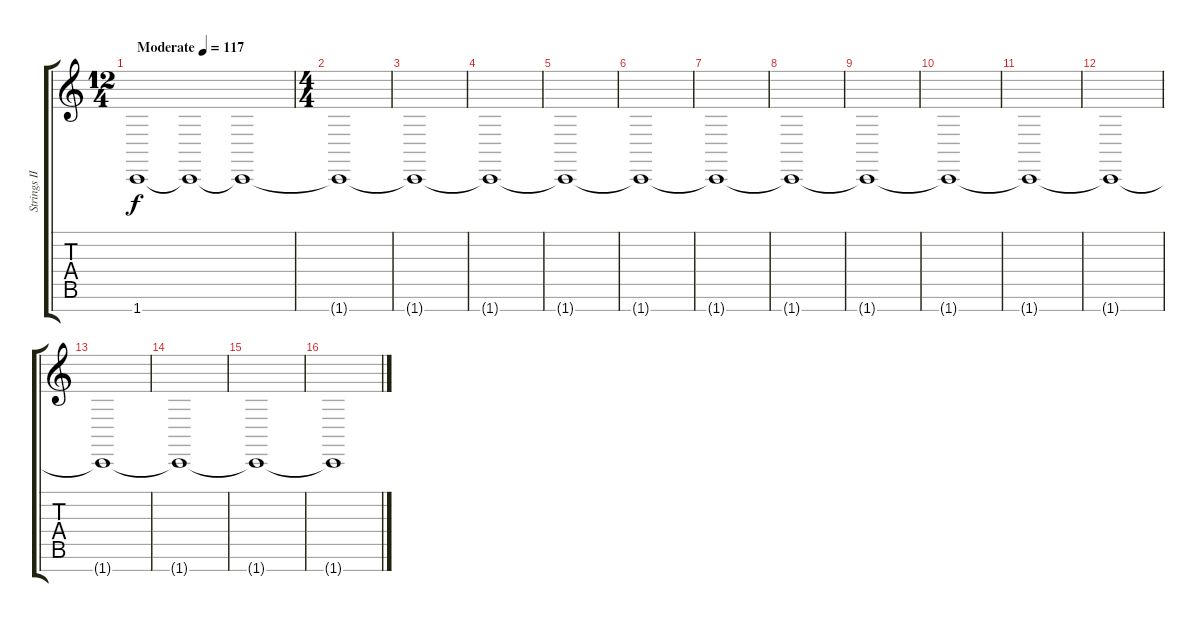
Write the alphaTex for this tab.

\track ("Strings II" "Strings II") {instrument stringensemble2}
\staff {score tabs}
\tuning (E4 B3 G3 D3 A2 E2 B1) {hide}
\ts (12 4)
\tempo (117 "Moderate")
\clef g2
\ks c
1.7.1{dy f volume 6 instrument stringensemble2} 1.7{t}.1 1.7{t}.1 |
\ts (4 4)
1.7{t}.1 |
1.7{t}.1 |
1.7{t}.1 |
1.7{t}.1 |
1.7{t}.1 |
1.7{t}.1 |
1.7{t}.1 |
1.7{t}.1 |
1.7{t}.1 |
1.7{t}.1 |
1.7{t}.1 |
1.7{t}.1{volume 0} |
1.7{t}.1 |
1.7{t}.1 |
1.7{t}.1
